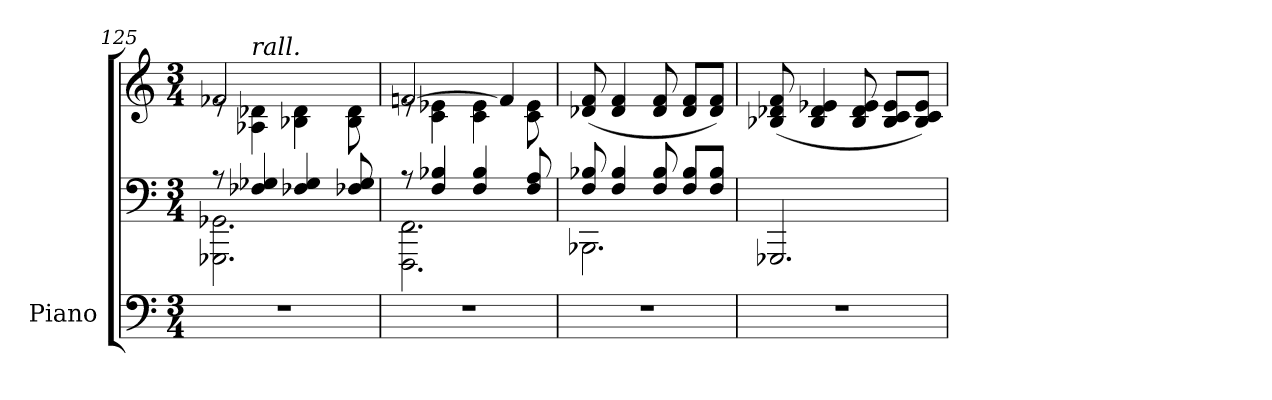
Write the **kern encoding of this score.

**kern	**kern	**kern
*part1	*part1	*part1
*staff3	*staff2	*staff1
*I"Piano	*	*
*I'Pno.	*	*
!!LO:PB:g=z
*clefF4	*clefF4	*clefG2
*k[]	*k[]	*k[]
*M3/4	*M3/4	*M3/4
=125	=125	=125
*	*^	*^
2.r	8r	2.GGG-X\ 2.GG-X\	2f-X/	8re
!	!	!	!	!LO:TX:a:i:t=rall.
.	4F-X/ 4G-X/	.	.	4A-X\ 4d-X\
.	4F-X/ 4G-/	.	.	4B-X\ 4d-\
.	.	.	4ryy	.
.	8F-X/ 8G-/	.	.	8B-\ 8d-\
=126	=126	=126	=126	=126
2.r	8r	2.FFF\ 2.FF\	[2fn/	8re
.	4F/ 4B-X/	.	.	4c\ 4e-X\
.	4F/ 4B-/	.	.	4c\ 4e-\
.	.	.	4f/]	.
.	8F/ 8A/	.	.	8c\ 8e-\
=127	=127	=127	=127	=127
!	!	!	!LO:TX:a:i:t=a tempo	!
*	*	*	*v	*v
2.r	8F/ 8B-X/	2.BBB-X\	(>8d-X/ 8f/
.	4F/ 4B-/	.	4d-/ 4f/
.	8F/ 8B-/	.	8d-/ 8f/
.	8F/ 8B-/L	.	8d-/ 8f/L
.	8F/ 8B-/J	.	8d-/ 8f/J)
=128	=128	=128	=128
2.r	2.ryy	2.GGG-X/	(8B-X/ 8d-X/ 8f/
.	.	.	4B-/ 4d-/ 4e-X/
.	.	.	8B-/ 8d-/ 8e-/
.	.	.	8B-/ 8c/ 8e-/L
.	.	.	8B-/ 8c/ 8e-/J)
*	*v	*v	*
=	=	=
*-	*-	*-
